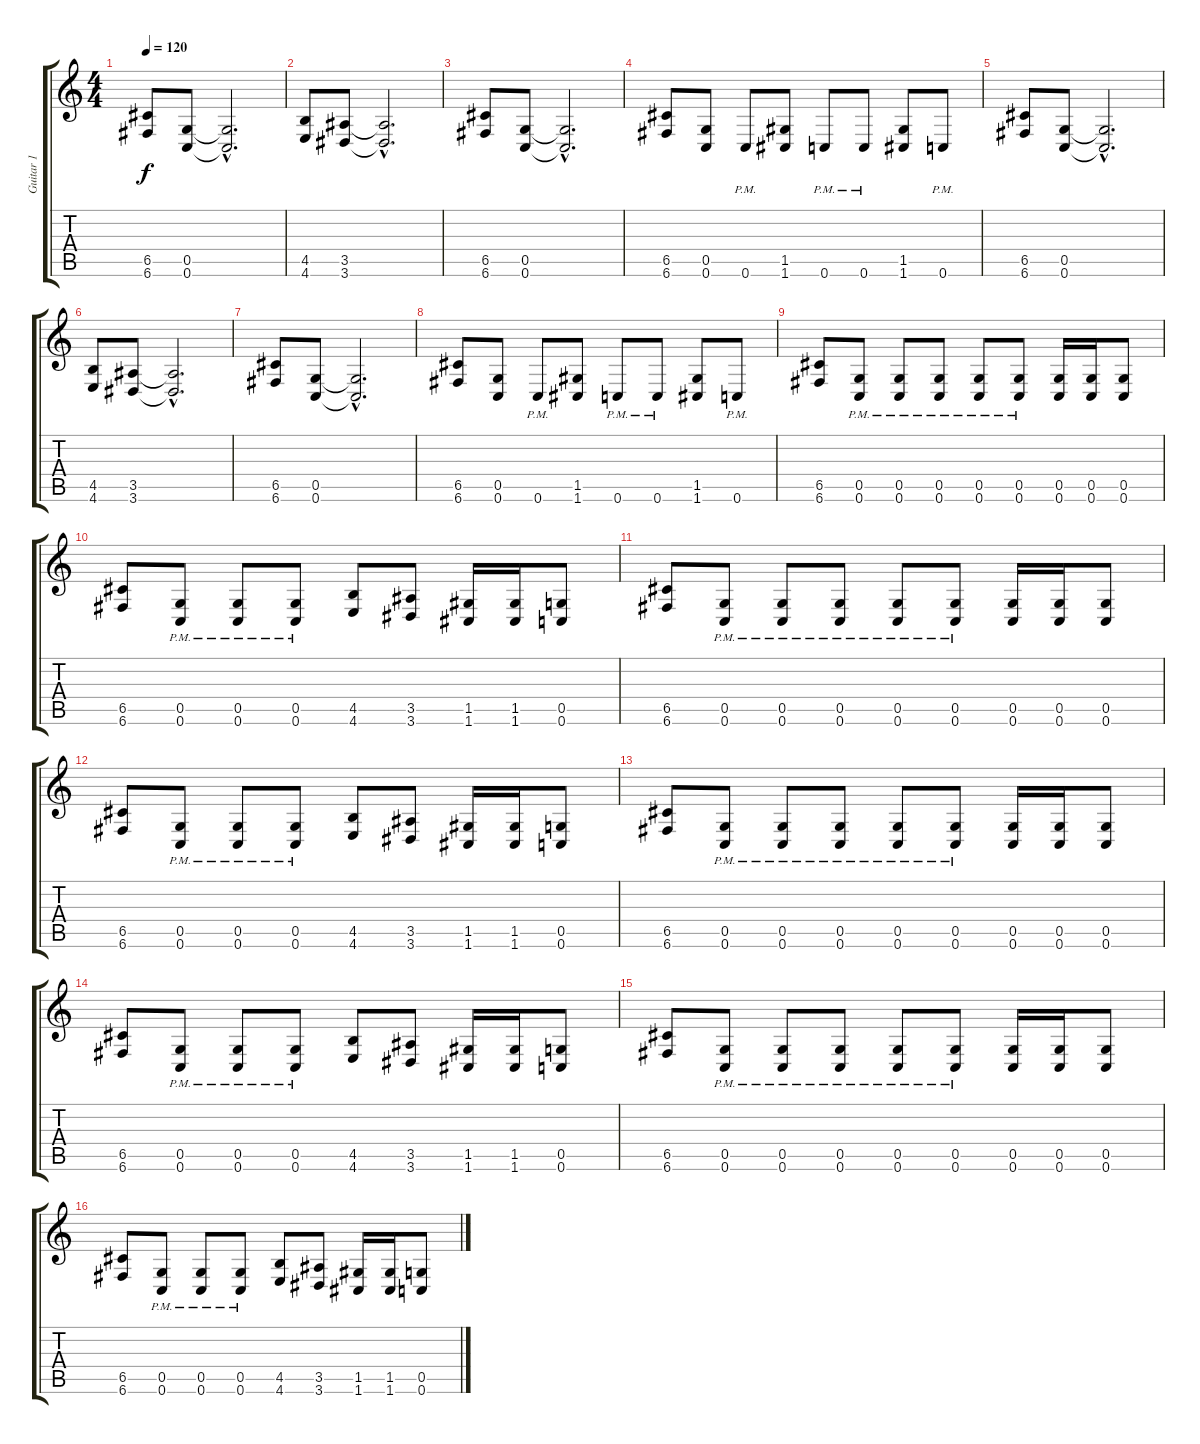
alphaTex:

\track ("Guitar 1" "Guitar 1") {instrument distortionguitar}
\staff {score tabs}
\tuning (D4 A3 F3 C3 G2 C2) {hide}
\ts (4 4)
\tempo 120
\clef g2
\ks c
(6.5 6.6).8{dy f instrument distortionguitar} (0.5 0.6).8 (0.5{hac t} 0.6{hac t}).2{d} |
(4.5 4.6).8 (3.5 3.6).8 (3.5{hac t} 3.6{hac t}).2{d} |
(6.5 6.6).8 (0.5 0.6).8 (0.5{hac t} 0.6{hac t}).2{d} |
(6.5 6.6).8 (0.5 0.6).8 0.6{pm}.8 (1.5 1.6).8 0.6{pm}.8 0.6{pm}.8 (1.5 1.6).8 0.6{pm}.8 |
(6.5 6.6).8 (0.5 0.6).8 (0.5{hac t} 0.6{hac t}).2{d} |
(4.5 4.6).8 (3.5 3.6).8 (3.5{hac t} 3.6{hac t}).2{d} |
(6.5 6.6).8 (0.5 0.6).8 (0.5{hac t} 0.6{hac t}).2{d} |
(6.5 6.6).8 (0.5 0.6).8 0.6{pm}.8 (1.5 1.6).8 0.6{pm}.8 0.6{pm}.8 (1.5 1.6).8 0.6{pm}.8 |
(6.5 6.6).8 (0.5{pm} 0.6{pm}).8 (0.5{pm} 0.6{pm}).8 (0.5{pm} 0.6{pm}).8 (0.5{pm} 0.6{pm}).8 (0.5{pm} 0.6{pm}).8 (0.5 0.6).16 (0.5 0.6).16 (0.5 0.6).8 |
(6.5 6.6).8 (0.5{pm} 0.6{pm}).8 (0.5{pm} 0.6{pm}).8 (0.5{pm} 0.6{pm}).8 (4.5 4.6).8 (3.5 3.6).8 (1.5 1.6).16 (1.5 1.6).16 (0.5 0.6).8 |
(6.5 6.6).8 (0.5{pm} 0.6{pm}).8 (0.5{pm} 0.6{pm}).8 (0.5{pm} 0.6{pm}).8 (0.5{pm} 0.6{pm}).8 (0.5{pm} 0.6{pm}).8 (0.5 0.6).16 (0.5 0.6).16 (0.5 0.6).8 |
(6.5 6.6).8 (0.5{pm} 0.6{pm}).8 (0.5{pm} 0.6{pm}).8 (0.5{pm} 0.6{pm}).8 (4.5 4.6).8 (3.5 3.6).8 (1.5 1.6).16 (1.5 1.6).16 (0.5 0.6).8 |
(6.5 6.6).8 (0.5{pm} 0.6{pm}).8 (0.5{pm} 0.6{pm}).8 (0.5{pm} 0.6{pm}).8 (0.5{pm} 0.6{pm}).8 (0.5{pm} 0.6{pm}).8 (0.5 0.6).16 (0.5 0.6).16 (0.5 0.6).8 |
(6.5 6.6).8 (0.5{pm} 0.6{pm}).8 (0.5{pm} 0.6{pm}).8 (0.5{pm} 0.6{pm}).8 (4.5 4.6).8 (3.5 3.6).8 (1.5 1.6).16 (1.5 1.6).16 (0.5 0.6).8 |
(6.5 6.6).8 (0.5{pm} 0.6{pm}).8 (0.5{pm} 0.6{pm}).8 (0.5{pm} 0.6{pm}).8 (0.5{pm} 0.6{pm}).8 (0.5{pm} 0.6{pm}).8 (0.5 0.6).16 (0.5 0.6).16 (0.5 0.6).8 |
(6.5 6.6).8 (0.5{pm} 0.6{pm}).8 (0.5{pm} 0.6{pm}).8 (0.5{pm} 0.6{pm}).8 (4.5 4.6).8 (3.5 3.6).8 (1.5 1.6).16 (1.5 1.6).16 (0.5 0.6).8
